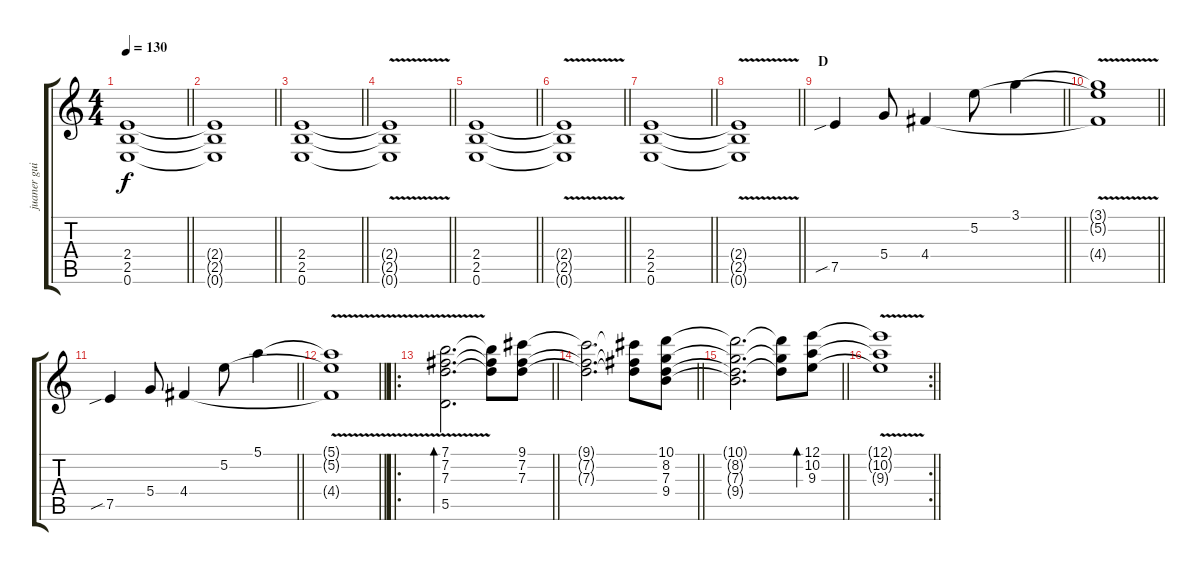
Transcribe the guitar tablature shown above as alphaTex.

\track ("juaner guitar 1" "juaner gui") {instrument distortionguitar}
\staff {score tabs}
\tuning (E4 B3 G3 D3 A2 E2) {hide}
\ts (4 4)
\tempo 130
\clef g2
\barLineRight lightlight
\ks c
(2.4 2.5 0.6).1{dy f} |
\barLineRight lightlight
(2.4{t} 2.5{t} 0.6{t}).1 |
\barLineRight lightlight
(2.4 2.5 0.6).1 |
\barLineRight lightlight
(2.4{t} 2.5{t} 0.6{v t}).1 |
\barLineRight lightlight
(2.4 2.5 0.6).1 |
\barLineRight lightlight
(2.4{t} 2.5{t} 0.6{v t}).1 |
\barLineRight lightlight
(2.4 2.5 0.6).1 |
\barLineRight lightlight
(2.4{t} 2.5{t} 0.6{v t}).1 |
\section ("" "D")
\barLineRight lightlight
7.5{sib}.4 5.4.8 4.4.4 5.2.8 3.1.4 |
\barLineRight lightlight
(3.1{v t} 5.2{t} 4.4{t}).1 |
\barLineRight lightlight
7.5{sib}.4 5.4.8 4.4.4 5.2.8 5.1.4 |
\barLineRight lightlight
(5.1{v t} 5.2{t} 4.4{t}).1 |
\ro
\barLineRight lightlight
(7.1 7.2 7.3 5.5{v}).2{d bd 480} (7.1{t} 7.2{t} 7.3{t}).8 (9.1 7.2 7.3).8 |
\barLineRight lightlight
(9.1{t} 7.2{t} 7.3{t}).2{d} (9.1{t} 7.2{t} 7.3{t}).8 (10.1 8.2 7.3 9.4).8 |
\barLineRight lightlight
(10.1{t} 8.2{t} 7.3{t} 9.4{t}).2{d} (10.1{t} 8.2{t} 7.3{t}).8 (12.1 10.2 9.3).8{bd 240} |
\rc 2
\barLineRight lightlight
(12.1{t} 10.2{t} 9.3{v t}).1
